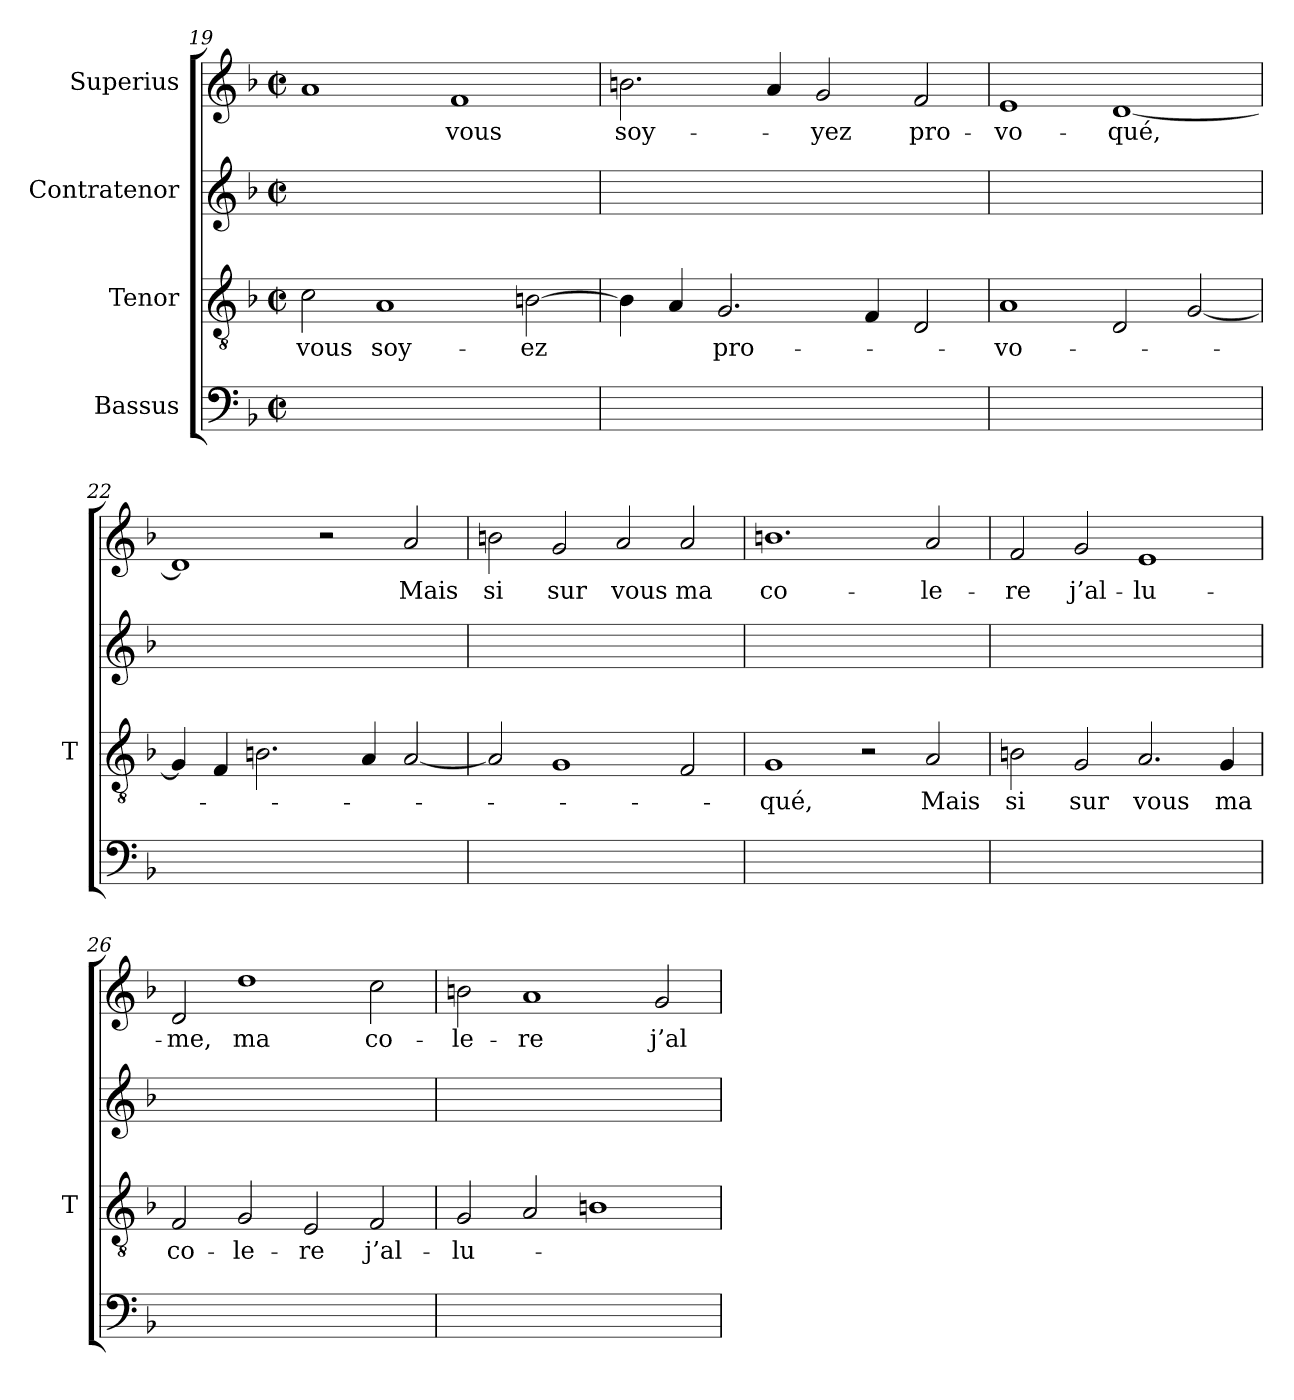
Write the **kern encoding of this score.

**kern	**kern	**text	**kern	**kern	**text
*part4	*part3	*part3	*part2	*part1	*part1
*staff4	*staff3	*staff3	*staff2	*staff1	*staff1
*I"Bassus	*I"Tenor	*	*I"Contratenor	*I"Superius	*
*	*I'T	*	*	*	*
*clefF4	*clefGv2	*	*clefG2	*clefG2	*
*k[b-]	*k[b-]	*	*k[b-]	*k[b-]	*
*F:	*F:	*	*F:	*F:	*
*M2/2	*M2/2	*	*M2/2	*M2/2	*
*met(c|)	*met(c|)	*	*met(c|)	*met(c|)	*
=19	=19	=19	=19	=19	=19
1ryy	2c	-vous	1ryy	1a	.
.	1A	soy-	.	.	.
1ryy	.	.	1ryy	1f	-vous
.	[2B	-ez	.	.	.
=20	=20	=20	=20	=20	=20
1ryy	4B]	.	1ryy	2.b	soy-
.	4A	.	.	.	.
.	2.G	pro-	.	.	.
.	.	.	.	4a	.
1ryy	.	.	1ryy	2g	-yez
.	4F	.	.	.	.
.	2D	.	.	2f	pro-
=21	=21	=21	=21	=21	=21
1ryy	1A	vo-	1ryy	1e	vo-
1ryy	2D	.	1ryy	[1d	-qué,
.	[2G	.	.	.	.
=22	=22	=22	=22	=22	=22
1ryy	4G]	.	1ryy	1d]	.
.	4F	.	.	.	.
.	2.B	.	.	.	.
1ryy	.	.	1ryy	2r	.
.	4A	.	.	.	.
.	[2A	.	.	2a	-Mais
=23	=23	=23	=23	=23	=23
1ryy	2A]	.	1ryy	2b	-si
.	1G	.	.	2g	-sur
1ryy	.	.	1ryy	2a	-vous
.	2F	.	.	2a	-ma
=24	=24	=24	=24	=24	=24
1ryy	1G	-qué,	1ryy	1.b	co-
1ryy	2r	.	1ryy	.	.
.	2A	-Mais	.	2a	le-
=25	=25	=25	=25	=25	=25
1ryy	2B	-si	1ryy	2f	-re
.	2G	-sur	.	2g	j’al-
1ryy	2.A	-vous	1ryy	1e	lu-
.	4G	-ma	.	.	.
=26	=26	=26	=26	=26	=26
1ryy	2F	co-	1ryy	2d	-me,
.	2G	le-	.	1dd	-ma
1ryy	2E	-re	1ryy	.	.
.	2F	j’al-	.	2cc	co-
=27	=27	=27	=27	=27	=27
1ryy	2G	lu-	1ryy	2b	le-
.	2A	.	.	1a	-re
1ryy	1B	.	1ryy	.	.
.	.	.	.	2g	j’al-
=	=	=	=	=	=
*-	*-	*-	*-	*-	*-
